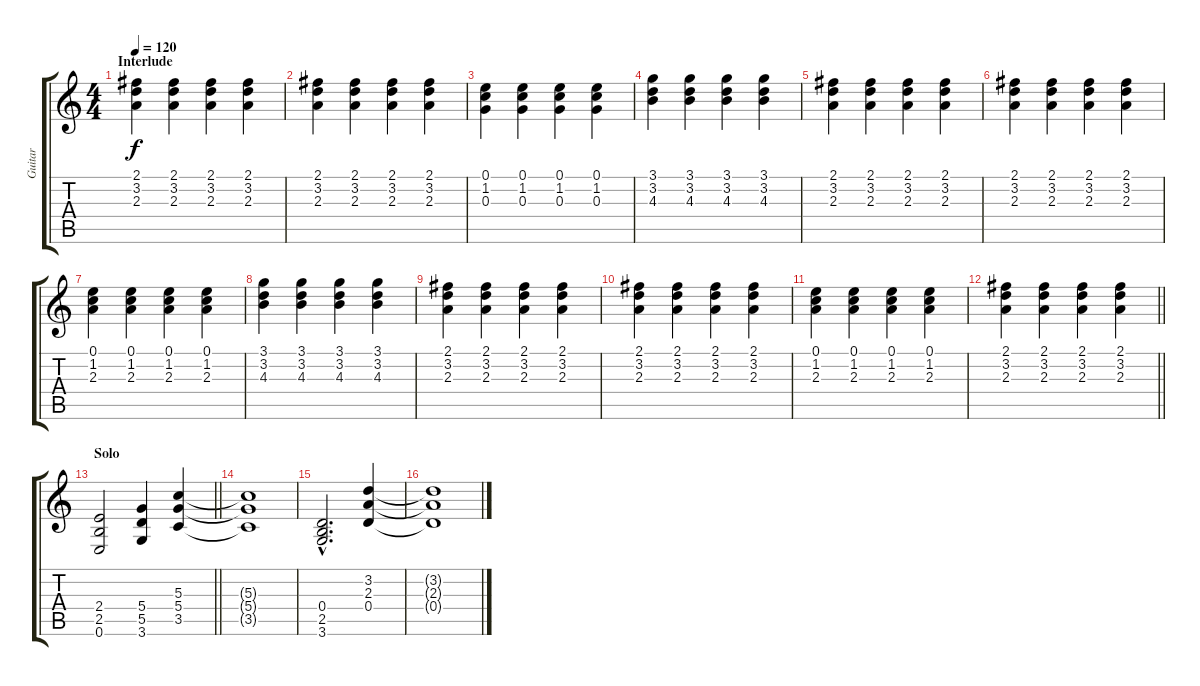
\track ("Guitar" "Guitar") {instrument distortionguitar}
\staff {score tabs}
\tuning (E4 B3 G3 D3 A2 E2) {hide}
\ts (4 4)
\section ("" "Interlude")
\tempo 120
\clef g2
\ks c
(2.1 3.2 2.3).4{dy f volume 12} (2.1 3.2 2.3).4 (2.1 3.2 2.3).4 (2.1 3.2 2.3).4 |
(2.1 3.2 2.3).4 (2.1 3.2 2.3).4 (2.1 3.2 2.3).4 (2.1 3.2 2.3).4 |
(0.1 1.2 0.3).4 (0.1 1.2 0.3).4 (0.1 1.2 0.3).4 (0.1 1.2 0.3).4 |
(3.1 3.2 4.3).4 (3.1 3.2 4.3).4 (3.1 3.2 4.3).4 (3.1 3.2 4.3).4 |
(2.1 3.2 2.3).4 (2.1 3.2 2.3).4 (2.1 3.2 2.3).4 (2.1 3.2 2.3).4 |
(2.1 3.2 2.3).4 (2.1 3.2 2.3).4 (2.1 3.2 2.3).4 (2.1 3.2 2.3).4 |
(0.1 1.2 2.3).4 (0.1 1.2 2.3).4 (0.1 1.2 2.3).4 (0.1 1.2 2.3).4 |
(3.1 3.2 4.3).4 (3.1 3.2 4.3).4 (3.1 3.2 4.3).4 (3.1 3.2 4.3).4 |
(2.1 3.2 2.3).4 (2.1 3.2 2.3).4 (2.1 3.2 2.3).4 (2.1 3.2 2.3).4 |
(2.1 3.2 2.3).4 (2.1 3.2 2.3).4 (2.1 3.2 2.3).4 (2.1 3.2 2.3).4 |
(0.1 1.2 2.3).4 (0.1 1.2 2.3).4 (0.1 1.2 2.3).4 (0.1 1.2 2.3).4 |
\barLineRight lightlight
(2.1 3.2 2.3).4 (2.1 3.2 2.3).4 (2.1 3.2 2.3).4 (2.1 3.2 2.3).4 |
\section ("" "Solo")
\barLineRight lightlight
(2.4 2.5 0.6).2 (5.4 5.5 3.6).4 (5.3 5.4 3.5).4 |
(5.3{t} 5.4{t} 3.5{t}).1 |
(0.4{hac} 2.5{hac} 3.6{hac}).2{d} (3.2 2.3 0.4).4 |
(3.2{t} 2.3{t} 0.4{t}).1
